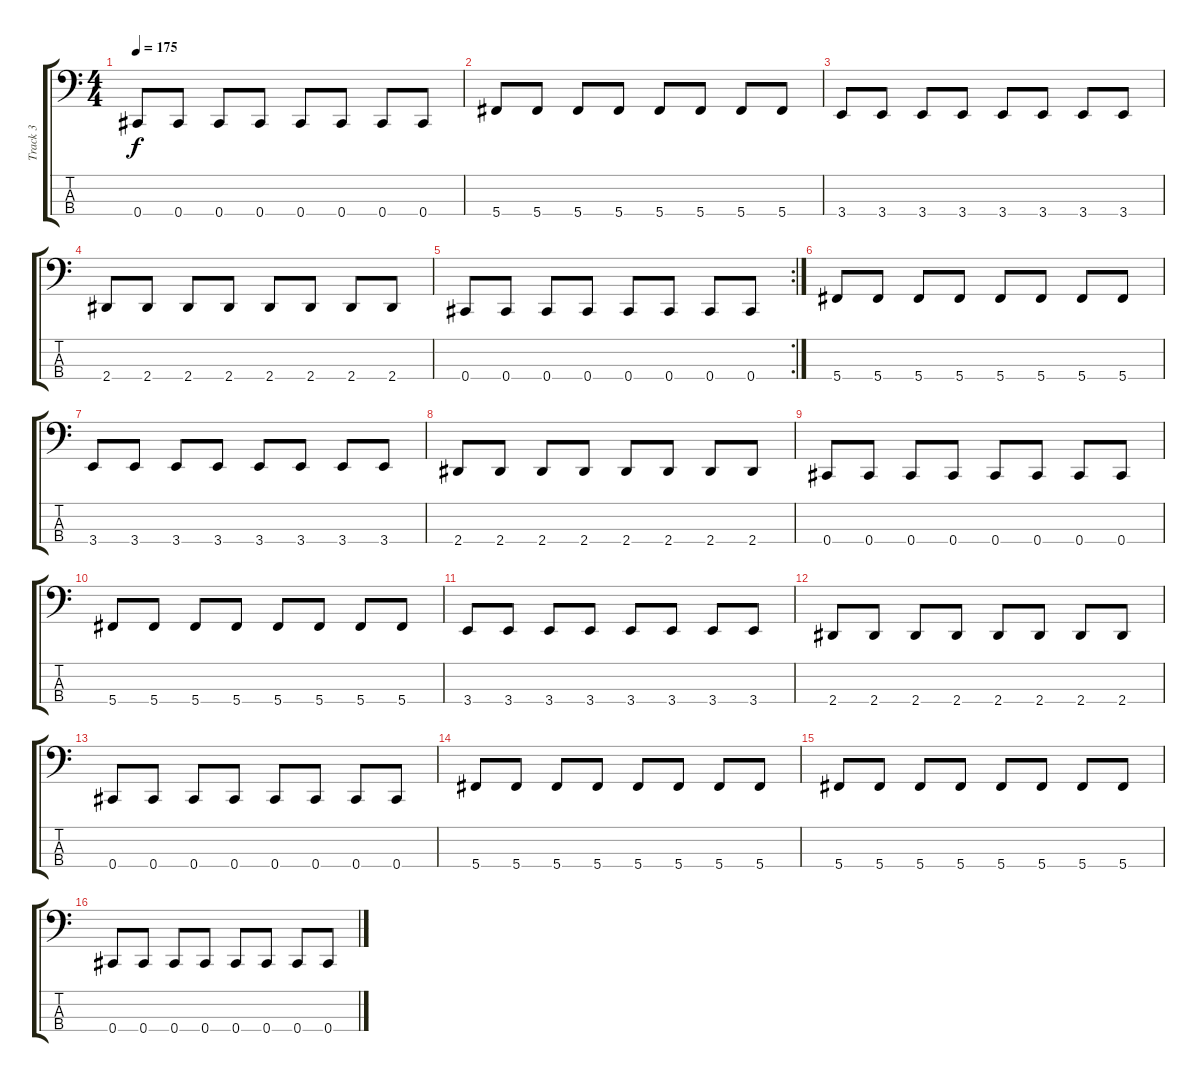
\track ("Track 3" "Track 3") {instrument electricbassfinger}
\staff {score tabs}
\tuning (Gb2 Db2 Ab1 Db1) {hide}
\ts (4 4)
\tempo 175
\clef f4
\ks c
0.4.8{dy f} 0.4.8 0.4.8 0.4.8 0.4.8 0.4.8 0.4.8 0.4.8 |
5.4.8 5.4.8 5.4.8 5.4.8 5.4.8 5.4.8 5.4.8 5.4.8 |
3.4.8 3.4.8 3.4.8 3.4.8 3.4.8 3.4.8 3.4.8 3.4.8 |
2.4.8 2.4.8 2.4.8 2.4.8 2.4.8 2.4.8 2.4.8 2.4.8 |
\rc 2
0.4.8 0.4.8 0.4.8 0.4.8 0.4.8 0.4.8 0.4.8 0.4.8 |
5.4.8 5.4.8 5.4.8 5.4.8 5.4.8 5.4.8 5.4.8 5.4.8 |
3.4.8 3.4.8 3.4.8 3.4.8 3.4.8 3.4.8 3.4.8 3.4.8 |
2.4.8 2.4.8 2.4.8 2.4.8 2.4.8 2.4.8 2.4.8 2.4.8 |
0.4.8 0.4.8 0.4.8 0.4.8 0.4.8 0.4.8 0.4.8 0.4.8 |
5.4.8 5.4.8 5.4.8 5.4.8 5.4.8 5.4.8 5.4.8 5.4.8 |
3.4.8 3.4.8 3.4.8 3.4.8 3.4.8 3.4.8 3.4.8 3.4.8 |
2.4.8 2.4.8 2.4.8 2.4.8 2.4.8 2.4.8 2.4.8 2.4.8 |
0.4.8 0.4.8 0.4.8 0.4.8 0.4.8 0.4.8 0.4.8 0.4.8 |
5.4.8 5.4.8 5.4.8 5.4.8 5.4.8 5.4.8 5.4.8 5.4.8 |
5.4.8 5.4.8 5.4.8 5.4.8 5.4.8 5.4.8 5.4.8 5.4.8 |
0.4.8 0.4.8 0.4.8 0.4.8 0.4.8 0.4.8 0.4.8 0.4.8
